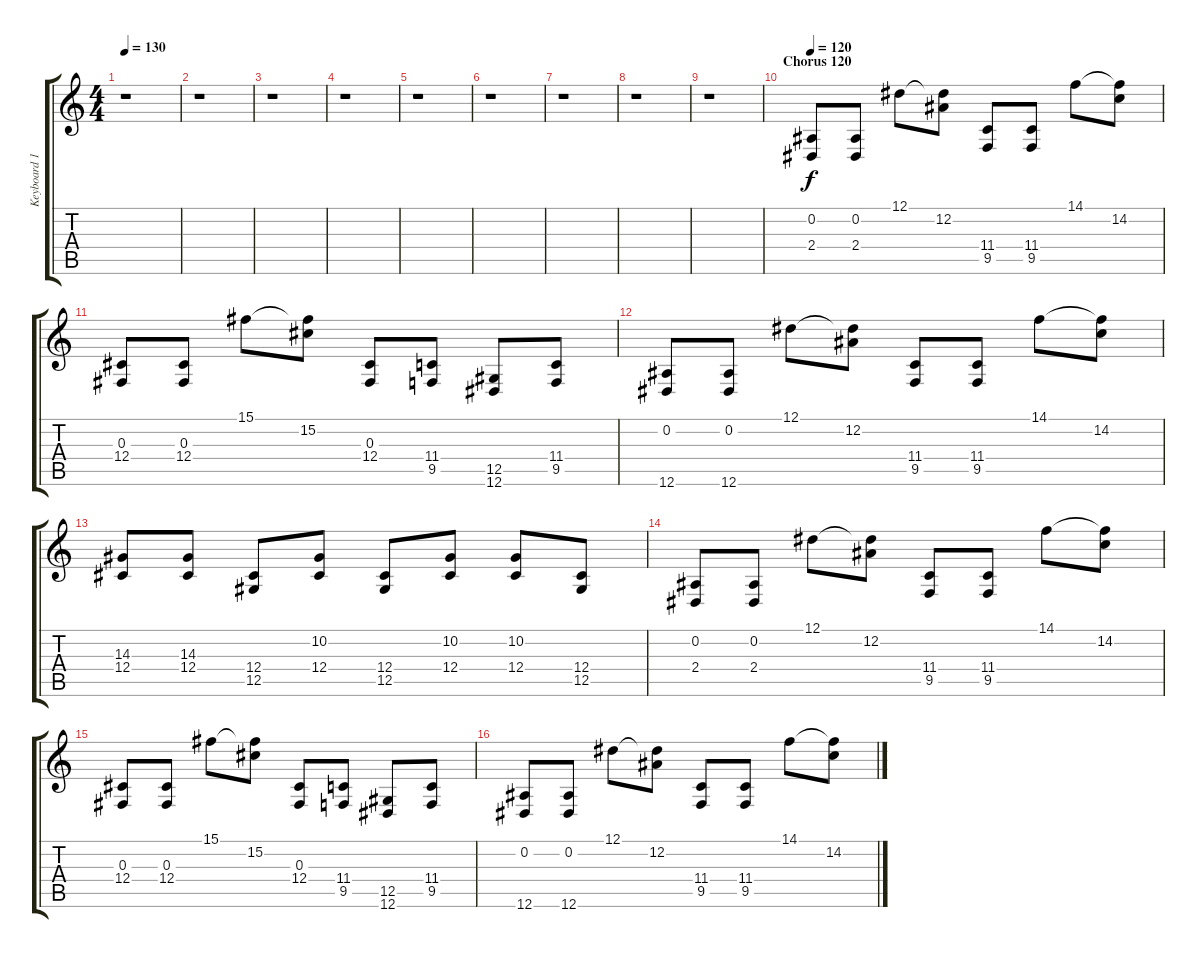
\track ("Keyboard 1" "Keyboard 1") {instrument harpsichord}
\staff {score tabs}
\tuning (Eb4 Bb3 Gb3 Db3 Ab2 Eb2) {hide}
\ts (4 4)
\tempo 130
\clef g2
\ks c
r.1{dy f} |
r.1 |
r.1 |
r.1 |
r.1 |
r.1 |
r.1 |
r.1 |
r.1 |
\section ("" "Chorus 120")
\tempo 120
(0.2 2.4).8{volume 14} (0.2 2.4).8 12.1.8 (12.1{t} 12.2).8 (11.4 9.5).8 (11.4 9.5).8 14.1.8 (14.1{t} 14.2).8 |
(0.3 12.4).8 (0.3 12.4).8 15.1.8 (15.1{t} 15.2).8 (0.3 12.4).8 (11.4 9.5).8 (12.5 12.6).8 (11.4 9.5).8 |
(0.2 12.6).8 (0.2 12.6).8 12.1.8 (12.1{t} 12.2).8 (11.4 9.5).8 (11.4 9.5).8 14.1.8 (14.1{t} 14.2).8 |
(14.3 12.4).8 (14.3 12.4).8 (12.4 12.5).8 (10.2 12.4).8 (12.4 12.5).8 (10.2 12.4).8 (10.2 12.4).8 (12.4 12.5).8 |
(0.2 2.4).8 (0.2 2.4).8 12.1.8 (12.1{t} 12.2).8 (11.4 9.5).8 (11.4 9.5).8 14.1.8 (14.1{t} 14.2).8 |
(0.3 12.4).8 (0.3 12.4).8 15.1.8 (15.1{t} 15.2).8 (0.3 12.4).8 (11.4 9.5).8 (12.5 12.6).8 (11.4 9.5).8 |
(0.2 12.6).8 (0.2 12.6).8 12.1.8 (12.1{t} 12.2).8 (11.4 9.5).8 (11.4 9.5).8 14.1.8 (14.1{t} 14.2).8
